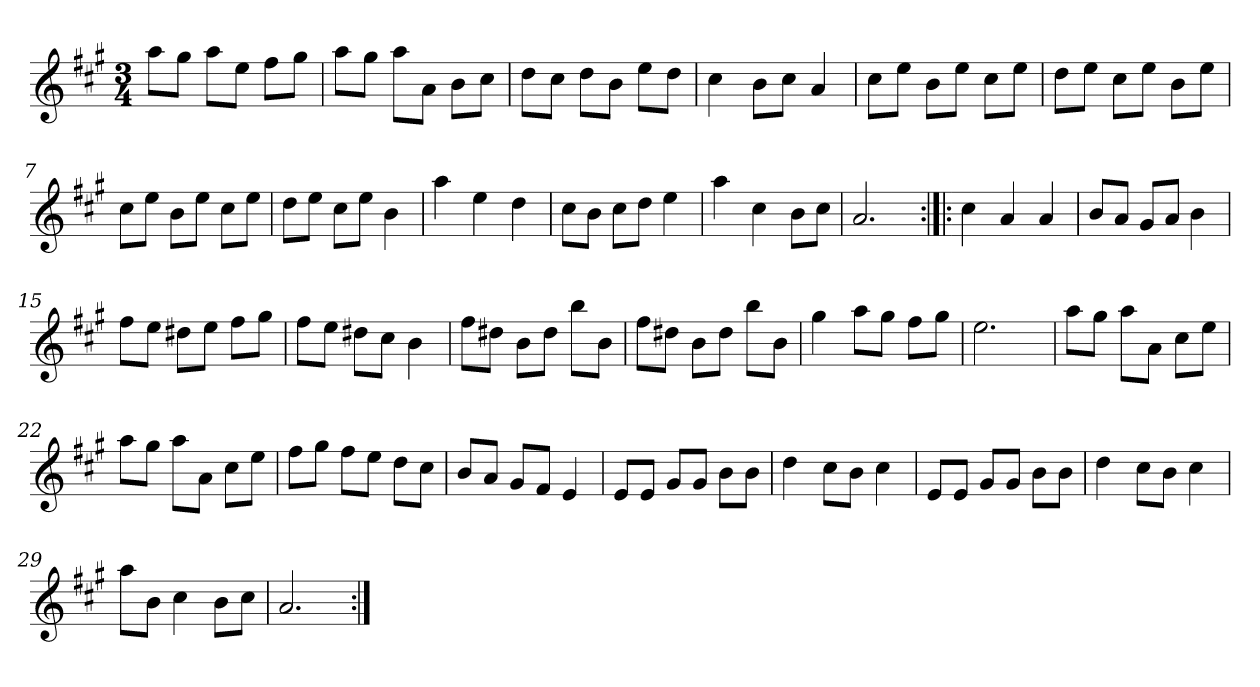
**kern
*part1
*staff1
*clefG2
*k[f#c#g#]
*A:
*M3/4
*MM132
=1
8aa\L
8gg#\J
8aa\L
8ee\J
8ff#\L
8gg#\J
=2
8aa\L
8gg#\J
8aa\L
8a\J
8b\L
8cc#\J
=3
8dd\L
8cc#\J
8dd\L
8b\J
8ee\L
8dd\J
=4
4cc#
8b\L
8cc#\J
4a
=5
8cc#\L
8ee\J
8b\L
8ee\J
8cc#\L
8ee\J
=6
8dd\L
8ee\J
8cc#\L
8ee\J
8b\L
8ee\J
=7
8cc#\L
8ee\J
8b\L
8ee\J
8cc#\L
8ee\J
=8
8dd\L
8ee\J
8cc#\L
8ee\J
4b
=9
4aa
4ee
4dd
=10
8cc#\L
8b\J
8cc#\L
8dd\J
4ee
=11
4aa
4cc#
8b\L
8cc#\J
=12
2.a
=13:|!|:
4cc#
4a
4a
=14
8b/L
8a/J
8g#/L
8a/J
4b
=15
8ff#\L
8ee\J
8dd#X\L
8ee\J
8ff#\L
8gg#\J
=16
8ff#\L
8ee\J
8dd#X\L
8cc#\J
4b
=17
8ff#\L
8dd#X\J
8b\L
8dd#\J
8bb\L
8b\J
=18
8ff#\L
8dd#X\J
8b\L
8dd#\J
8bb\L
8b\J
=19
4gg#
8aa\L
8gg#\J
8ff#\L
8gg#\J
=20
2.ee
=21
8aa\L
8gg#\J
8aa\L
8a\J
8cc#\L
8ee\J
=22
8aa\L
8gg#\J
8aa\L
8a\J
8cc#\L
8ee\J
=23
8ff#\L
8gg#\J
8ff#\L
8ee\J
8dd\L
8cc#\J
=24
8b/L
8a/J
8g#/L
8f#/J
4e
=25
8e/L
8e/J
8g#/L
8g#/J
8b\L
8b\J
=26
4dd
8cc#\L
8b\J
4cc#
=27
8e/L
8e/J
8g#/L
8g#/J
8b\L
8b\J
=28
4dd
8cc#\L
8b\J
4cc#
=29
8aa\L
8b\J
4cc#
8b\L
8cc#\J
=30
2.a
=:|!
*-
